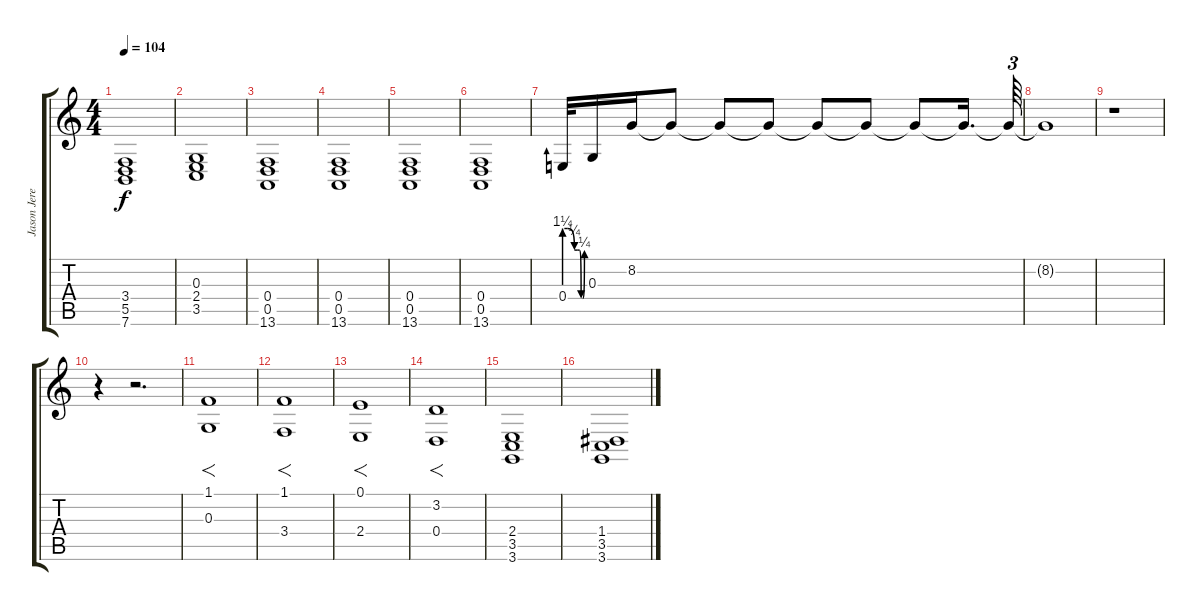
\track ("Jason Jeremy Freese(keyboard)" "Jason Jere") {instrument brightacousticpiano}
\staff {score tabs}
\tuning (E4 B3 G3 D3 A2 E2) {hide}
\ts (4 4)
\tempo 104
\clef g2
\ks c
(3.4 5.5 7.6).1{dy f} |
(0.3 2.4 3.5).1 |
(0.4 0.5 13.6).1 |
(0.4 0.5 13.6).1 |
(0.4 0.5 13.6).1 |
(0.4 0.5 13.6).1 |
0.4{be (custom 0 5 10 5 30 1 40 1 45 1 50 0 55 0 60 1)}.32 0.3.16 8.2.16 8.2{t}.8 8.2{t}.8 8.2{t}.8 8.2{t}.8 8.2{t}.8 8.2{t}.8 8.2{t}.16{d} 8.2{t}.64{tu (3 2)} |
8.2{t}.1 |
r.1 |
r.4 r.2{d} |
(1.1 0.3).1{f} |
(1.1 3.4).1{f} |
(0.1 2.4).1{f} |
(3.2 0.4).1{f} |
(2.4 3.5 3.6).1 |
(1.4 3.5 3.6).1
